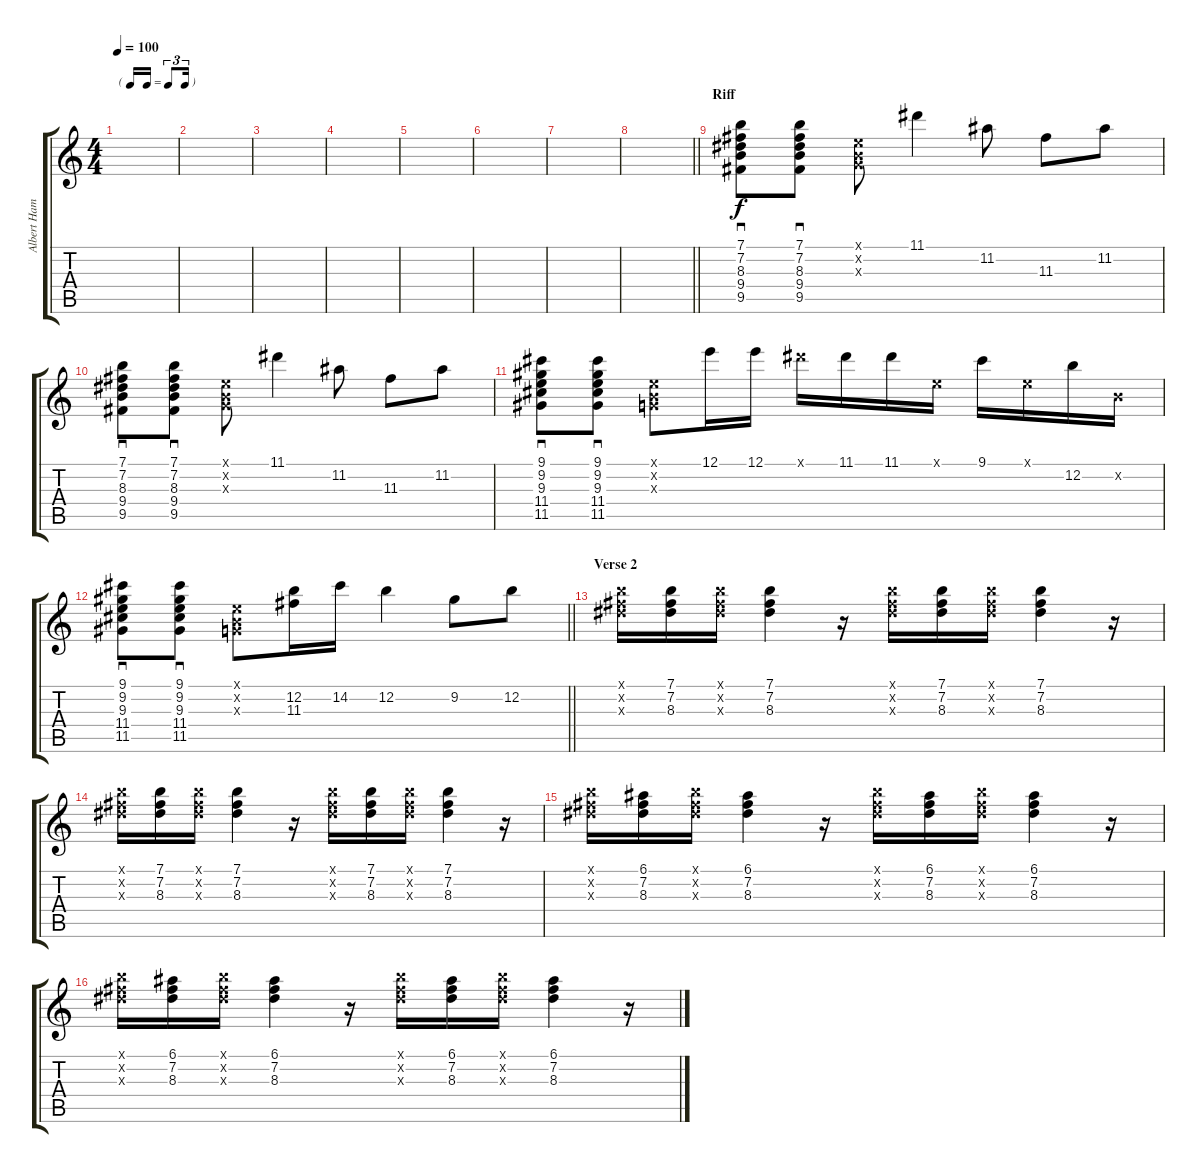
\track ("Albert Hammond Jr. (Clean)" "Albert Ham") {instrument electricguitarclean}
\staff {score tabs}
\tuning (E4 B3 G3 D3 A2 E2) {hide}
\ts (4 4)
\tf triplet16th
\tempo 100
\clef g2
\ks c
|
|
|
|
|
|
|
\barLineRight lightlight
|
\section ("" "Riff")
(7.1 7.2 8.3 9.4 9.5).8{sd} (7.1 7.2 8.3 9.4 9.5).8{sd} (0.1{x} 0.2{x} 0.3{x}).8 11.1.4 11.2.8 11.3.8 11.2.8 |
(7.1 7.2 8.3 9.4 9.5).8{sd} (7.1 7.2 8.3 9.4 9.5).8{sd} (0.1{x} 0.2{x} 0.3{x}).8 11.1.4 11.2.8 11.3.8 11.2.8 |
(9.1 9.2 9.3 11.4 11.5).8{sd} (9.1 9.2 9.3 11.4 11.5).8{sd} (0.1{x} 0.2{x} 0.3{x}).8 12.1.16 12.1.16 11.1{x}.16 11.1.16 11.1.16 0.1{x}.16 9.1.16 0.1{x}.16 12.2.16 0.2{x}.16 |
\barLineRight lightlight
(9.1 9.2 9.3 11.4 11.5).8{sd} (9.1 9.2 9.3 11.4 11.5).8{sd} (0.1{x} 0.2{x} 0.3{x}).8 (12.2 11.3).16 14.2.16 12.2.4 9.2.8 12.2.8 |
\section ("" "Verse 2")
(7.1{x} 7.2{x} 8.3{x}).16 (7.1 7.2 8.3).16 (7.1{x} 7.2{x} 8.3{x}).16 (7.1 7.2 8.3).4 r.16 (7.1{x} 7.2{x} 8.3{x}).16 (7.1 7.2 8.3).16 (7.1{x} 7.2{x} 8.3{x}).16 (7.1 7.2 8.3).4 r.16 |
(7.1{x} 7.2{x} 8.3{x}).16 (7.1 7.2 8.3).16 (7.1{x} 7.2{x} 8.3{x}).16 (7.1 7.2 8.3).4 r.16 (7.1{x} 7.2{x} 8.3{x}).16 (7.1 7.2 8.3).16 (7.1{x} 7.2{x} 8.3{x}).16 (7.1 7.2 8.3).4 r.16 |
(7.1{x} 7.2{x} 8.3{x}).16 (6.1 7.2 8.3).16 (7.1{x} 7.2{x} 8.3{x}).16 (6.1 7.2 8.3).4 r.16 (7.1{x} 7.2{x} 8.3{x}).16 (6.1 7.2 8.3).16 (7.1{x} 7.2{x} 8.3{x}).16 (6.1 7.2 8.3).4 r.16 |
(7.1{x} 7.2{x} 8.3{x}).16 (6.1 7.2 8.3).16 (7.1{x} 7.2{x} 8.3{x}).16 (6.1 7.2 8.3).4 r.16 (7.1{x} 7.2{x} 8.3{x}).16 (6.1 7.2 8.3).16 (7.1{x} 7.2{x} 8.3{x}).16 (6.1 7.2 8.3).4 r.16
